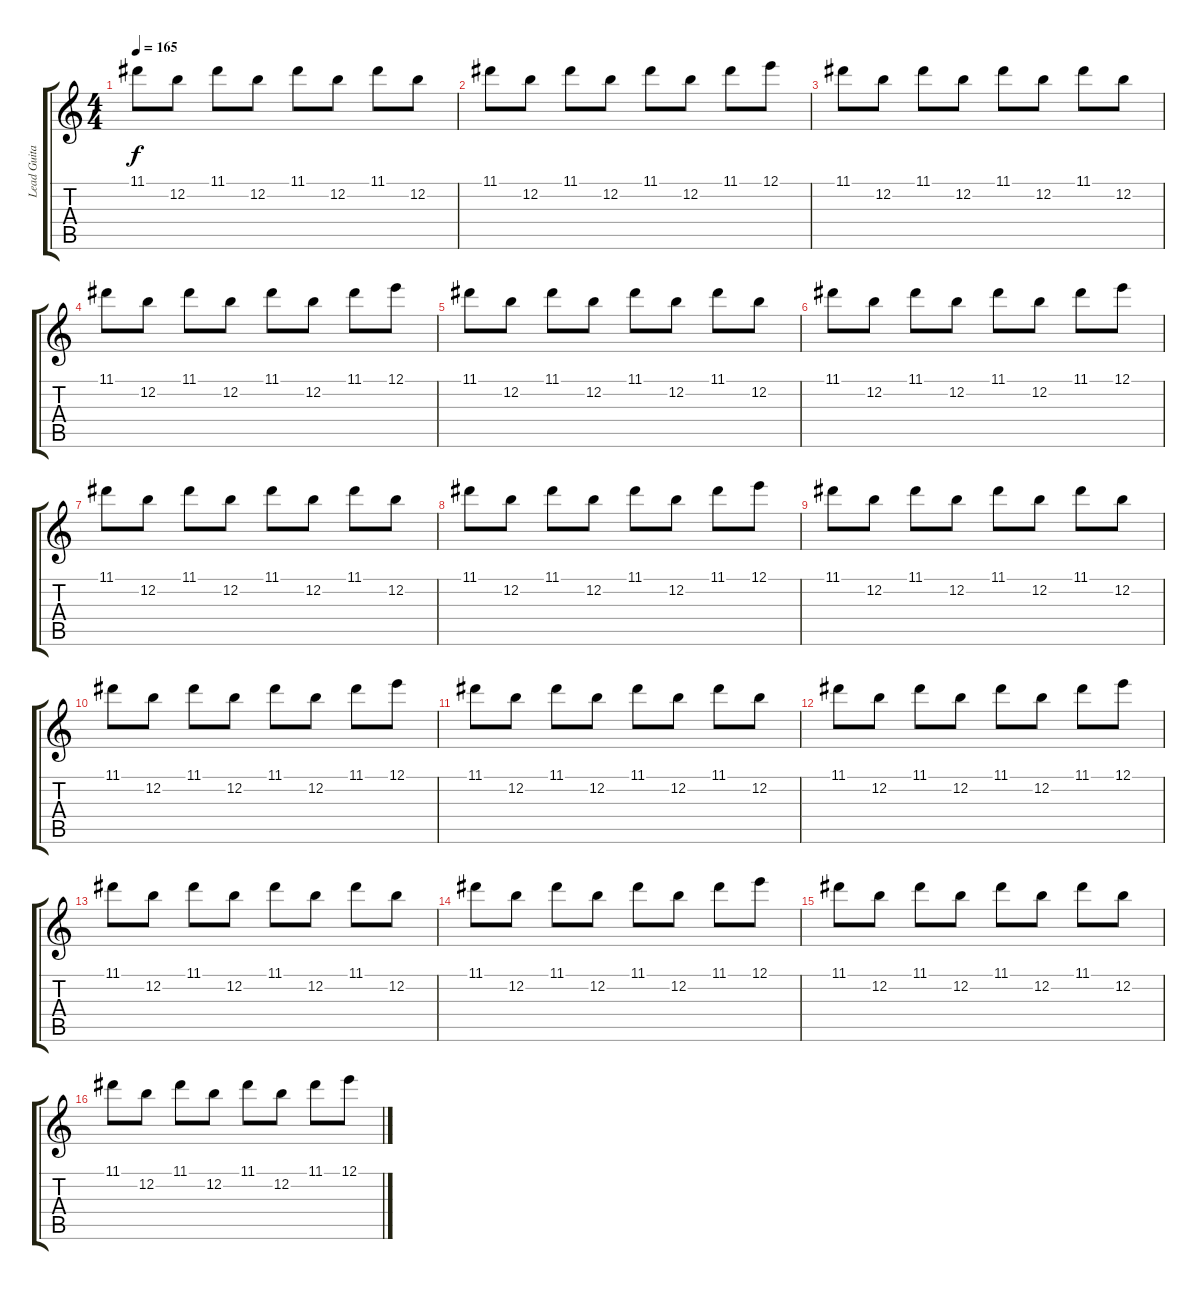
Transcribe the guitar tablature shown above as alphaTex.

\track ("Lead Guitar" "Lead Guita") {instrument distortionguitar}
\staff {score tabs}
\tuning (E4 B3 G3 D3 A2 E2) {hide}
\ts (4 4)
\tempo 165
\clef g2
\ks c
11.1.8{dy f instrument distortionguitar} 12.2.8 11.1.8 12.2.8 11.1.8 12.2.8 11.1.8 12.2.8 |
11.1.8 12.2.8 11.1.8 12.2.8 11.1.8 12.2.8 11.1.8 12.1.8 |
11.1.8 12.2.8 11.1.8 12.2.8 11.1.8 12.2.8 11.1.8 12.2.8 |
11.1.8 12.2.8 11.1.8 12.2.8 11.1.8 12.2.8 11.1.8 12.1.8 |
11.1.8 12.2.8 11.1.8 12.2.8 11.1.8 12.2.8 11.1.8 12.2.8 |
11.1.8 12.2.8 11.1.8 12.2.8 11.1.8 12.2.8 11.1.8 12.1.8 |
11.1.8 12.2.8 11.1.8 12.2.8 11.1.8 12.2.8 11.1.8 12.2.8 |
11.1.8 12.2.8 11.1.8 12.2.8 11.1.8 12.2.8 11.1.8 12.1.8 |
11.1.8 12.2.8 11.1.8 12.2.8 11.1.8 12.2.8 11.1.8 12.2.8 |
11.1.8 12.2.8 11.1.8 12.2.8 11.1.8 12.2.8 11.1.8 12.1.8 |
11.1.8 12.2.8 11.1.8 12.2.8 11.1.8 12.2.8 11.1.8 12.2.8 |
11.1.8 12.2.8 11.1.8 12.2.8 11.1.8 12.2.8 11.1.8 12.1.8 |
11.1.8 12.2.8 11.1.8 12.2.8 11.1.8 12.2.8 11.1.8 12.2.8 |
11.1.8 12.2.8 11.1.8 12.2.8 11.1.8 12.2.8 11.1.8 12.1.8 |
11.1.8 12.2.8 11.1.8 12.2.8 11.1.8 12.2.8 11.1.8 12.2.8 |
11.1.8 12.2.8 11.1.8 12.2.8 11.1.8 12.2.8 11.1.8 12.1.8
